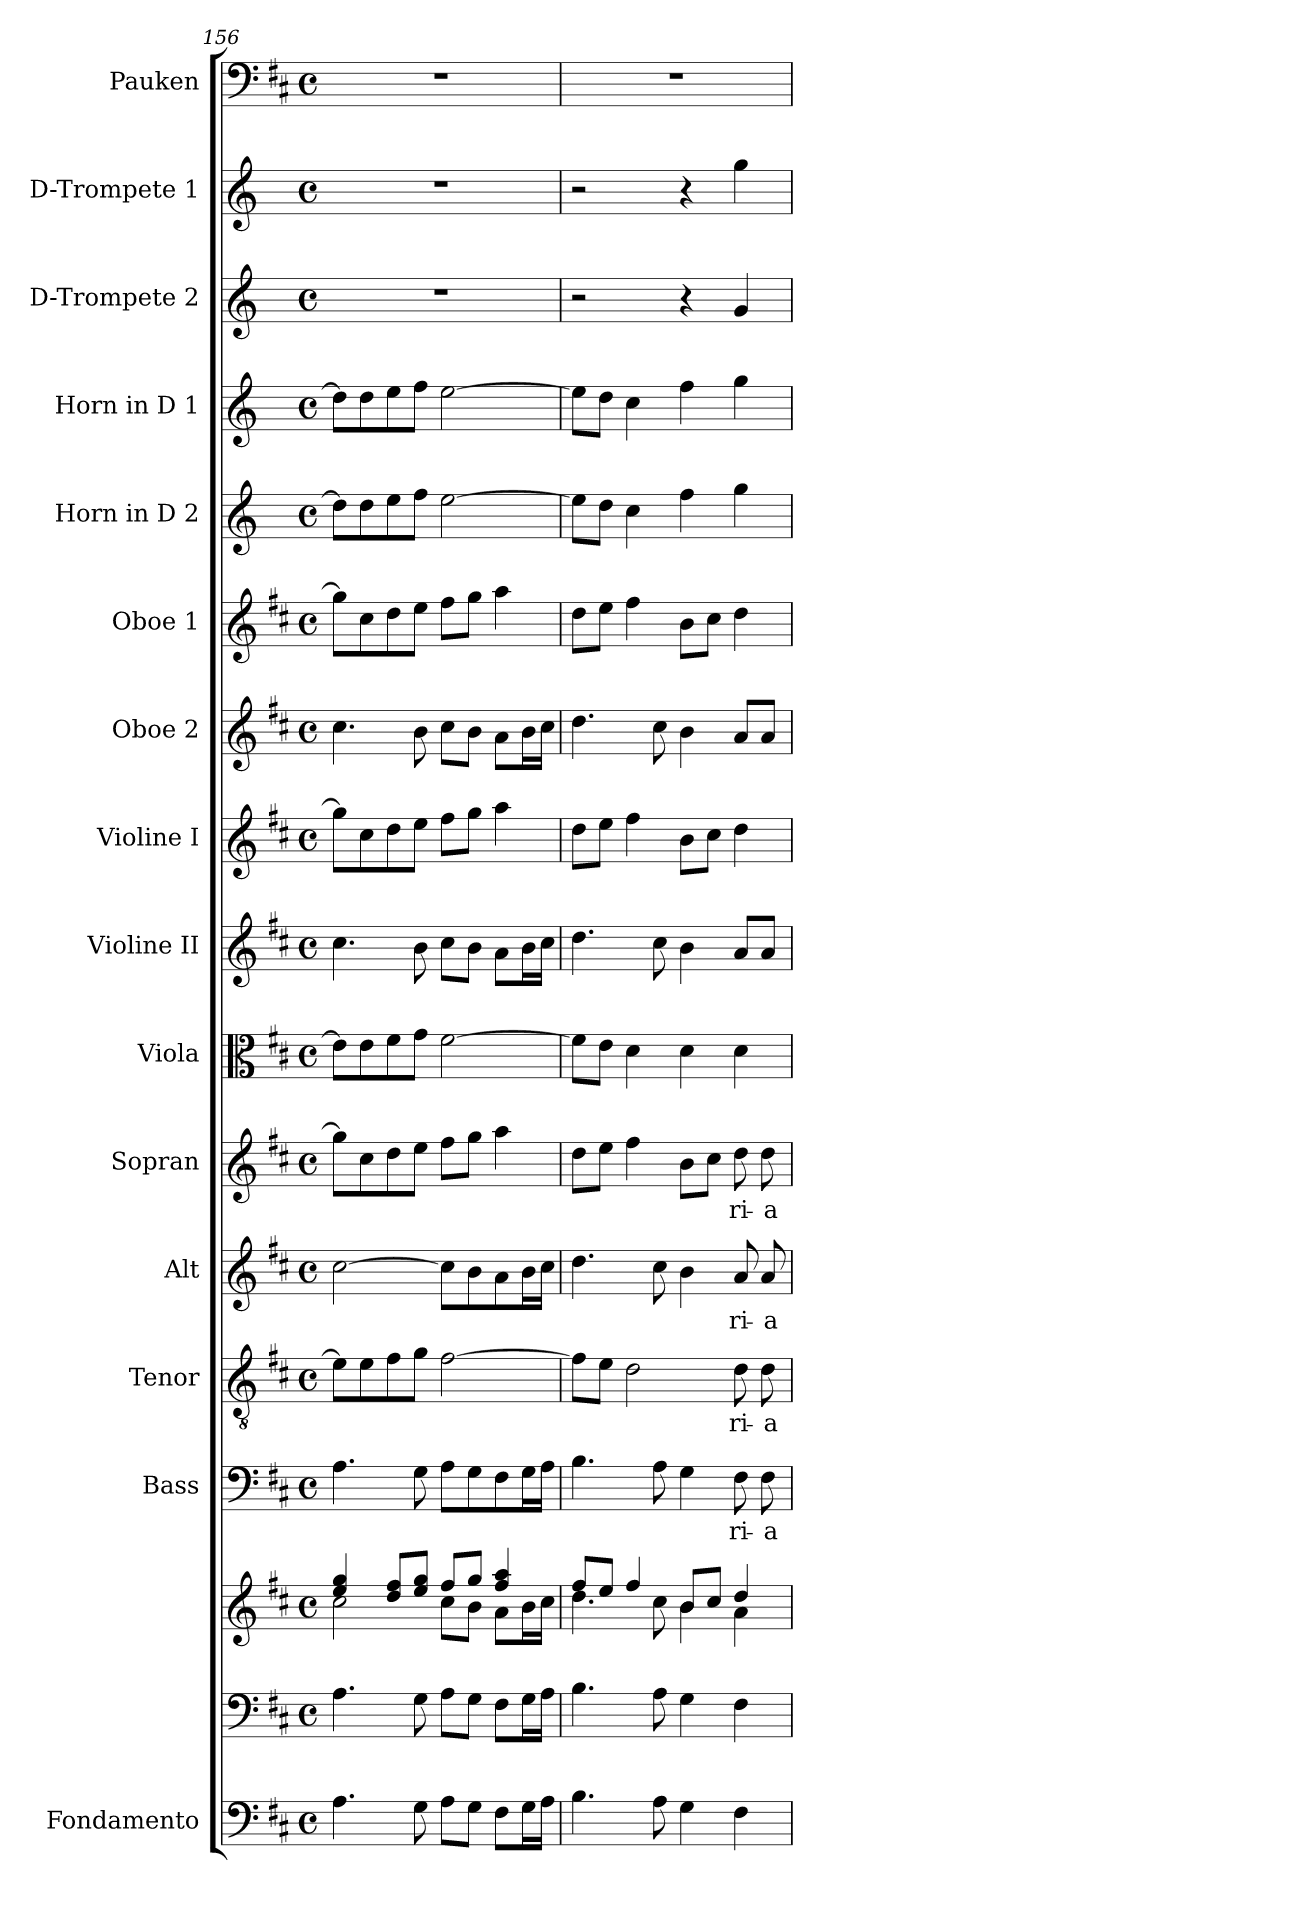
**kern	**kern	**kern	**kern	**text	**kern	**text	**kern	**text	**kern	**text	**kern	**kern	**kern	**kern	**kern	**kern	**kern	**kern	**kern	**kern
*part16	*part15	*part15	*part14	*part14	*part13	*part13	*part12	*part12	*part11	*part11	*part10	*part9	*part8	*part7	*part6	*part5	*part4	*part3	*part2	*part1
*staff17	*staff16	*staff15	*staff14	*staff14	*staff13	*staff13	*staff12	*staff12	*staff11	*staff11	*staff10	*staff9	*staff8	*staff7	*staff6	*staff5	*staff4	*staff3	*staff2	*staff1
*I"Fondamento	*	*	*I"Bass	*	*I"Tenor	*	*I"Alt	*	*I"Sopran	*	*I"Viola	*I"Violine II	*I"Violine I	*I"Oboe 2	*I"Oboe 1	*I"Horn in D 2	*I"Horn in D 1	*I"D-Trompete 2	*I"D-Trompete 1	*I"Pauken
*I'F.	*	*	*I'B.	*	*I'T.	*	*I'A.	*	*I'S.	*	*I'Vla.	*I'Vl. II	*I'Vl. I	*I'Ob. 2	*I'Ob. 1	*	*	*I'D Trp. 2	*I'D Trp. 1	*I'Pk.
*clefF4	*clefF4	*clefG2	*clefF4	*	*clefGv2	*	*clefG2	*	*clefG2	*	*clefC3	*clefG2	*clefG2	*clefG2	*clefG2	*clefG2	*clefG2	*clefG2	*clefG2	*clefF4
*ITrd7c12	*	*	*	*	*	*	*	*	*	*	*	*	*	*	*	*ITrd6c10	*ITrd6c10	*ITrd-1c-2	*ITrd-1c-2	*
*k[f#c#]	*k[f#c#]	*k[f#c#]	*k[f#c#]	*	*k[f#c#]	*	*k[f#c#]	*	*k[f#c#]	*	*k[f#c#]	*k[f#c#]	*k[f#c#]	*k[f#c#]	*k[f#c#]	*k[f#c#]	*k[f#c#]	*k[f#c#]	*k[f#c#]	*k[f#c#]
*D:	*D:	*D:	*D:	*	*D:	*	*D:	*	*D:	*	*D:	*D:	*D:	*D:	*D:	*D:	*D:	*D:	*D:	*D:
*M4/4	*M4/4	*M4/4	*M4/4	*	*M4/4	*	*M4/4	*	*M4/4	*	*M4/4	*M4/4	*M4/4	*M4/4	*M4/4	*M4/4	*M4/4	*M4/4	*M4/4	*M4/4
*met(c)	*met(c)	*met(c)	*met(c)	*	*met(c)	*	*met(c)	*	*met(c)	*	*met(c)	*met(c)	*met(c)	*met(c)	*met(c)	*met(c)	*met(c)	*met(c)	*met(c)	*met(c)
=156	=156	=156	=156	=156	=156	=156	=156	=156	=156	=156	=156	=156	=156	=156	=156	=156	=156	=156	=156	=156
*	*	*^	*	*	*	*	*	*	*	*	*	*	*	*	*	*	*	*	*	*
4.AA\	4.A\	4ee/ 4gg/	2cc#\	4.A\	.	8e\L]	.	[2cc#\	.	8gg\L]	.	8e\L]	4.cc#\	8gg\L]	4.cc#\	8gg\L]	8e\L]	8e\L]	1r	1r	1r
.	.	.	.	.	.	8e\	.	.	.	8cc#\	.	8e\	.	8cc#\	.	8cc#\	8e\	8e\	.	.	.
.	.	8dd/ 8ff#/L	.	.	.	8f#\	.	.	.	8dd\	.	8f#\	.	8dd\	.	8dd\	8f#\	8f#\	.	.	.
8GG\	8G\	8ee/ 8gg/J	.	8G\	.	8g\J	.	.	.	8ee\J	.	8g\J	8b\	8ee\J	8b\	8ee\J	8g\J	8g\J	.	.	.
8AA\L	8A\L	8ff#/L	8cc#\L	8A\L	.	[2f#\	.	8cc#\L]	.	8ff#\L	.	[2f#\	8cc#\L	8ff#\L	8cc#\L	8ff#\L	[2f#\	[2f#\	.	.	.
8GG\J	8G\J	8gg/J	8b\J	8G\	.	.	.	8b\	.	8gg\J	.	.	8b\J	8gg\J	8b\J	8gg\J	.	.	.	.	.
8FF#\L	8F#\L	4ff#/ 4aa/	8a\L	8F#\	.	.	.	8a\	.	4aa\	.	.	8a\L	4aa\	8a\L	4aa\	.	.	.	.	.
16GG\L	16G\L	.	16b\L	16G\L	.	.	.	16b\L	.	.	.	.	16b\L	.	16b\L	.	.	.	.	.	.
16AA\JJ	16A\JJ	.	16cc#\JJ	16A\JJ	.	.	.	16cc#\JJ	.	.	.	.	16cc#\JJ	.	16cc#\JJ	.	.	.	.	.	.
=157	=157	=157	=157	=157	=157	=157	=157	=157	=157	=157	=157	=157	=157	=157	=157	=157	=157	=157	=157	=157	=157
4.BB\	4.B\	8ff#/L	4.dd\	4.B\	.	8f#\L]	.	4.dd\	.	8dd\L	.	8f#\L]	4.dd\	8dd\L	4.dd\	8dd\L	8f#\L]	8f#\L]	2r	2r	1r
.	.	8ee/J	.	.	.	8e\J	.	.	.	8ee\J	.	8e\J	.	8ee\J	.	8ee\J	8e\J	8e\J	.	.	.
.	.	4ff#/	.	.	.	2d\	.	.	.	4ff#\	.	4d\	.	4ff#\	.	4ff#\	4d\	4d\	.	.	.
8AA\	8A\	.	8cc#\	8A\	.	.	.	8cc#\	.	.	.	.	8cc#\	.	8cc#\	.	.	.	.	.	.
4GG\	4G\	8b/L	4b\	4G\	.	.	.	4b\	.	8b\L	.	4d\	4b\	8b\L	4b\	8b\L	4g\	4g\	4r	4r	.
.	.	8cc#/J	.	.	.	.	.	.	.	8cc#\J	.	.	.	8cc#\J	.	8cc#\J	.	.	.	.	.
!	!	!	!	!	!LO:LY:b	!	!LO:LY:b	!	!LO:LY:b	!	!LO:LY:b	!	!	!	!	!	!	!	!	!	!
4FF#\	4F#\	4dd/	4a\	8F#\	-ri-	8d\	-ri-	8a/	-ri-	8dd\	-ri-	4d\	8a/L	4dd\	8a/L	4dd\	4a\	4a\	4a/	4aa\	.
!	!	!	!	!	!LO:LY:b	!	!LO:LY:b	!	!LO:LY:b	!	!LO:LY:b	!	!	!	!	!	!	!	!	!	!
.	.	.	.	8F#\	-a	8d\	-a	8a/	-a	8dd\	-a	.	8a/J	.	8a/J	.	.	.	.	.	.
*	*	*v	*v	*	*	*	*	*	*	*	*	*	*	*	*	*	*	*	*	*	*
=	=	=	=	=	=	=	=	=	=	=	=	=	=	=	=	=	=	=	=	=
*-	*-	*-	*-	*-	*-	*-	*-	*-	*-	*-	*-	*-	*-	*-	*-	*-	*-	*-	*-	*-
